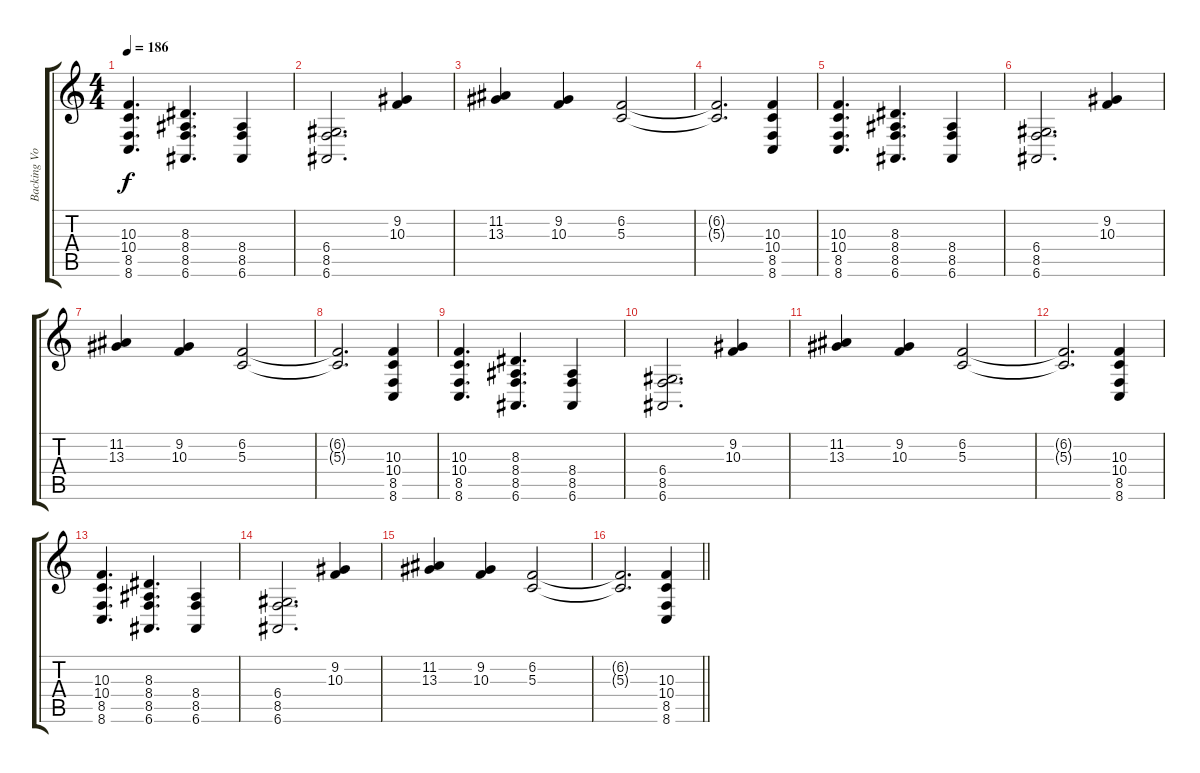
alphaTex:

\track ("Backing Vocals" "Backing Vo") {instrument voiceoohs}
\staff {score tabs}
\tuning (E4 B3 G3 D3 A2 E2) {hide}
\ts (4 4)
\section ("" "")
\tempo 186
\clef g2
\ks c
(10.3 10.4 8.5 8.6).4{d dy f} (8.3 8.4 8.5 6.6).4{d} (8.4 8.5 6.6).4 |
(6.4 8.5 6.6).2{d} (9.2 10.3).4 |
(11.2 13.3).4 (9.2 10.3).4 (6.2 5.3).2 |
(6.2{t} 5.3{t}).2{d} (10.3 10.4 8.5 8.6).4 |
(10.3 10.4 8.5 8.6).4{d} (8.3 8.4 8.5 6.6).4{d} (8.4 8.5 6.6).4 |
(6.4 8.5 6.6).2{d} (9.2 10.3).4 |
(11.2 13.3).4 (9.2 10.3).4 (6.2 5.3).2 |
(6.2{t} 5.3{t}).2{d} (10.3 10.4 8.5 8.6).4 |
(10.3 10.4 8.5 8.6).4{d} (8.3 8.4 8.5 6.6).4{d} (8.4 8.5 6.6).4 |
(6.4 8.5 6.6).2{d} (9.2 10.3).4 |
(11.2 13.3).4 (9.2 10.3).4 (6.2 5.3).2 |
(6.2{t} 5.3{t}).2{d} (10.3 10.4 8.5 8.6).4 |
(10.3 10.4 8.5 8.6).4{d} (8.3 8.4 8.5 6.6).4{d} (8.4 8.5 6.6).4 |
(6.4 8.5 6.6).2{d} (9.2 10.3).4 |
(11.2 13.3).4 (9.2 10.3).4 (6.2 5.3).2 |
\barLineRight lightlight
(6.2{t} 5.3{t}).2{d} (10.3 10.4 8.5 8.6).4
